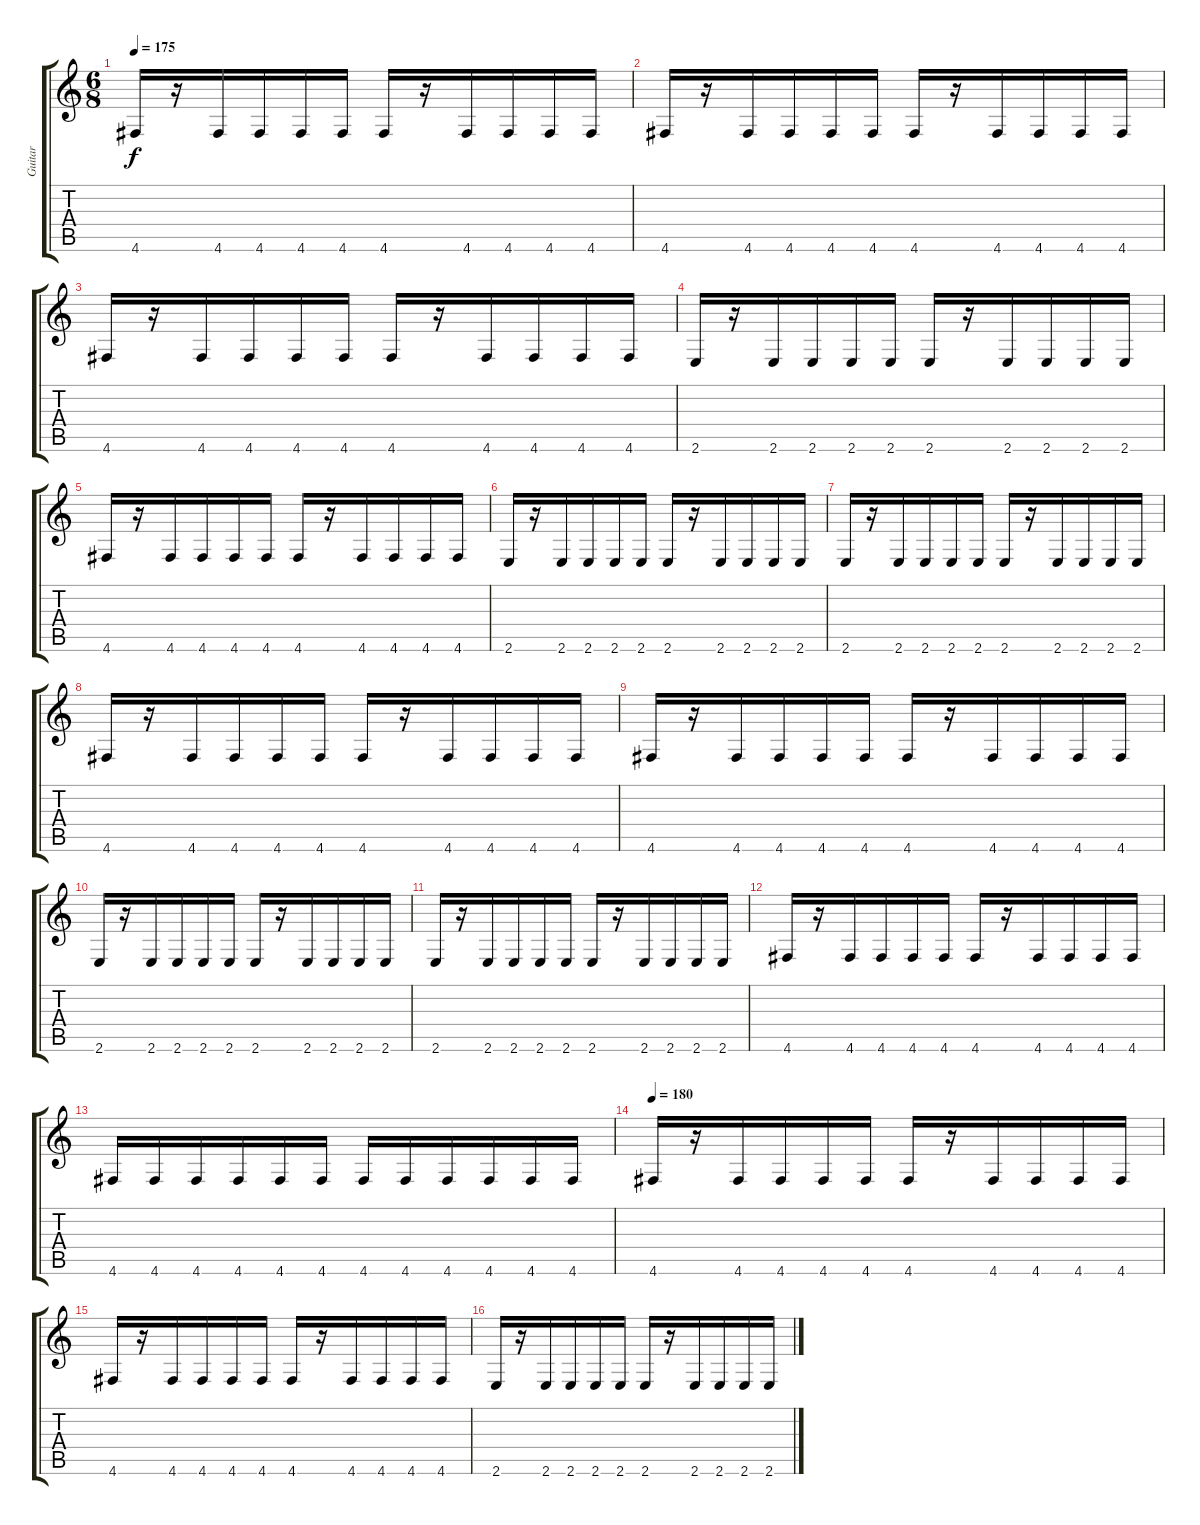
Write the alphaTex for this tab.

\track ("Guitar" "Guitar") {instrument distortionguitar}
\staff {score tabs}
\tuning (D4 A3 F3 C3 G2 D2) {hide}
\ts (6 8)
\tempo 175
\clef g2
\ks c
4.6.16{dy f} r.16 4.6.16 4.6.16 4.6.16 4.6.16 4.6.16 r.16 4.6.16 4.6.16 4.6.16 4.6.16 |
4.6.16 r.16 4.6.16 4.6.16 4.6.16 4.6.16 4.6.16 r.16 4.6.16 4.6.16 4.6.16 4.6.16 |
4.6.16 r.16 4.6.16 4.6.16 4.6.16 4.6.16 4.6.16 r.16 4.6.16 4.6.16 4.6.16 4.6.16 |
2.6.16 r.16 2.6.16 2.6.16 2.6.16 2.6.16 2.6.16 r.16 2.6.16 2.6.16 2.6.16 2.6.16 |
4.6.16 r.16 4.6.16 4.6.16 4.6.16 4.6.16 4.6.16 r.16 4.6.16 4.6.16 4.6.16 4.6.16 |
2.6.16 r.16 2.6.16 2.6.16 2.6.16 2.6.16 2.6.16 r.16 2.6.16 2.6.16 2.6.16 2.6.16 |
2.6.16 r.16 2.6.16 2.6.16 2.6.16 2.6.16 2.6.16 r.16 2.6.16 2.6.16 2.6.16 2.6.16 |
4.6.16 r.16 4.6.16 4.6.16 4.6.16 4.6.16 4.6.16 r.16 4.6.16 4.6.16 4.6.16 4.6.16 |
4.6.16 r.16 4.6.16 4.6.16 4.6.16 4.6.16 4.6.16 r.16 4.6.16 4.6.16 4.6.16 4.6.16 |
2.6.16 r.16 2.6.16 2.6.16 2.6.16 2.6.16 2.6.16 r.16 2.6.16 2.6.16 2.6.16 2.6.16 |
2.6.16 r.16 2.6.16 2.6.16 2.6.16 2.6.16 2.6.16 r.16 2.6.16 2.6.16 2.6.16 2.6.16 |
4.6.16 r.16 4.6.16 4.6.16 4.6.16 4.6.16 4.6.16 r.16 4.6.16 4.6.16 4.6.16 4.6.16 |
4.6.16 4.6.16 4.6.16 4.6.16 4.6.16 4.6.16 4.6.16 4.6.16 4.6.16 4.6.16 4.6.16 4.6.16 |
\tempo 180
4.6.16 r.16 4.6.16 4.6.16 4.6.16 4.6.16 4.6.16 r.16 4.6.16 4.6.16 4.6.16 4.6.16 |
4.6.16 r.16 4.6.16 4.6.16 4.6.16 4.6.16 4.6.16 r.16 4.6.16 4.6.16 4.6.16 4.6.16 |
2.6.16 r.16 2.6.16 2.6.16 2.6.16 2.6.16 2.6.16 r.16 2.6.16 2.6.16 2.6.16 2.6.16
